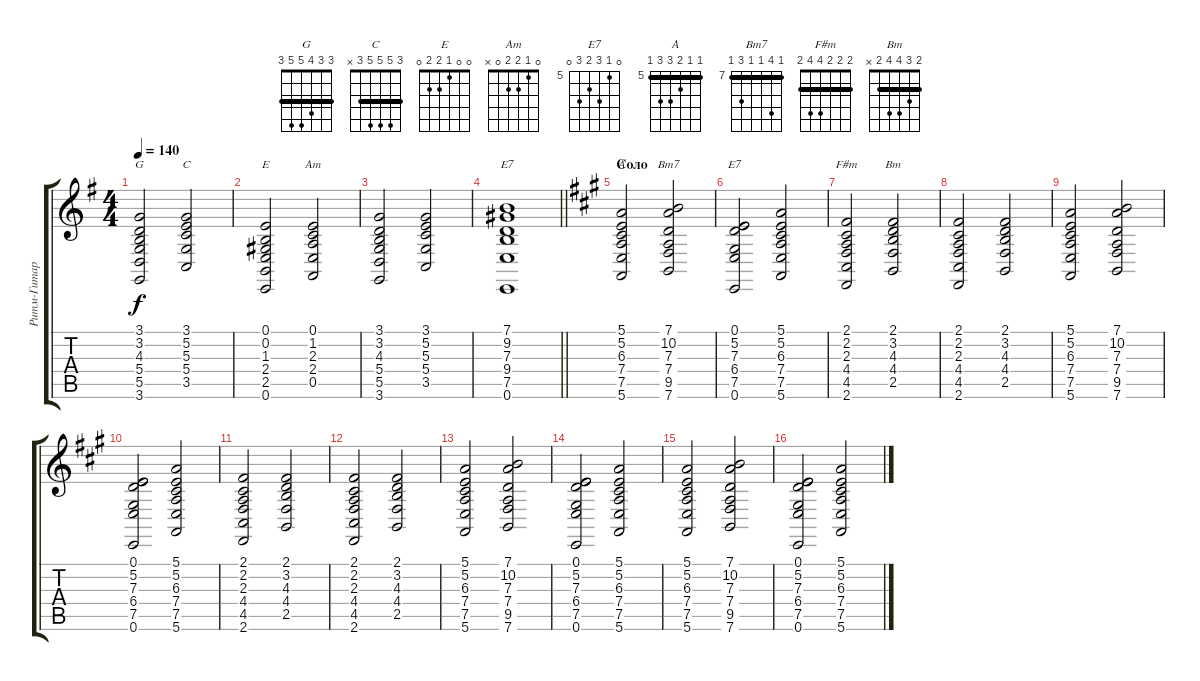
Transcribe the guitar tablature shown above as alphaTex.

\track ("Ритм-Гитара" "Ритм-Гитар") {instrument orchestralharp}
\staff {score tabs}
\tuning (E4 B3 G3 D3 A2 E2) {hide}
\chord ("G" 3 3 4 5 5 3) {barre 3}
\chord ("C" 3 5 5 5 3 x) {barre 3}
\chord ("E" 0 0 1 2 2 0)
\chord ("Am" 0 1 2 2 0 x)
\chord ("E7" 7 9 7 9 7 0) {firstfret 7 barre 7}
\chord ("A" 5 5 6 7 7 5) {firstfret 5 barre 5}
\chord ("Bm7" 7 10 7 7 9 7) {firstfret 7 barre 7}
\chord ("E7" 0 5 7 6 7 0) {firstfret 5}
\chord ("F#m" 2 2 2 4 4 2) {barre 2}
\chord ("Bm" 2 3 4 4 2 x) {barre 2}
\ts (4 4)
\tempo 140
\clef g2
\ks eminor
(3.1 3.2 4.3 5.4 5.5 3.6).2{ch "G" dy f} (3.1 5.2 5.3 5.4 3.5).2{ch "C"} |
(0.1 0.2 1.3 2.4 2.5 0.6).2{ch "E"} (0.1 1.2 2.3 2.4 0.5).2{ch "Am"} |
(3.1 3.2 4.3 5.4 5.5 3.6).2 (3.1 5.2 5.3 5.4 3.5).2 |
\barLineRight lightlight
(7.1 9.2 7.3 9.4 7.5 0.6).1{ch "E7"} |
\section ("" "Соло")
\ks a
(5.1 5.2 6.3 7.4 7.5 5.6).2{ch "A"} (7.1 10.2 7.3 7.4 9.5 7.6).2{ch "Bm7"} |
(0.1 5.2 7.3 6.4 7.5 0.6).2{ch "E7"} (5.1 5.2 6.3 7.4 7.5 5.6).2 |
(2.1 2.2 2.3 4.4 4.5 2.6).2{ch "F#m"} (2.1 3.2 4.3 4.4 2.5).2{ch "Bm"} |
(2.1 2.2 2.3 4.4 4.5 2.6).2 (2.1 3.2 4.3 4.4 2.5).2 |
(5.1 5.2 6.3 7.4 7.5 5.6).2 (7.1 10.2 7.3 7.4 9.5 7.6).2 |
(0.1 5.2 7.3 6.4 7.5 0.6).2 (5.1 5.2 6.3 7.4 7.5 5.6).2 |
(2.1 2.2 2.3 4.4 4.5 2.6).2 (2.1 3.2 4.3 4.4 2.5).2 |
(2.1 2.2 2.3 4.4 4.5 2.6).2 (2.1 3.2 4.3 4.4 2.5).2 |
(5.1 5.2 6.3 7.4 7.5 5.6).2 (7.1 10.2 7.3 7.4 9.5 7.6).2 |
(0.1 5.2 7.3 6.4 7.5 0.6).2 (5.1 5.2 6.3 7.4 7.5 5.6).2 |
(5.1 5.2 6.3 7.4 7.5 5.6).2 (7.1 10.2 7.3 7.4 9.5 7.6).2 |
(0.1 5.2 7.3 6.4 7.5 0.6).2 (5.1 5.2 6.3 7.4 7.5 5.6).2
